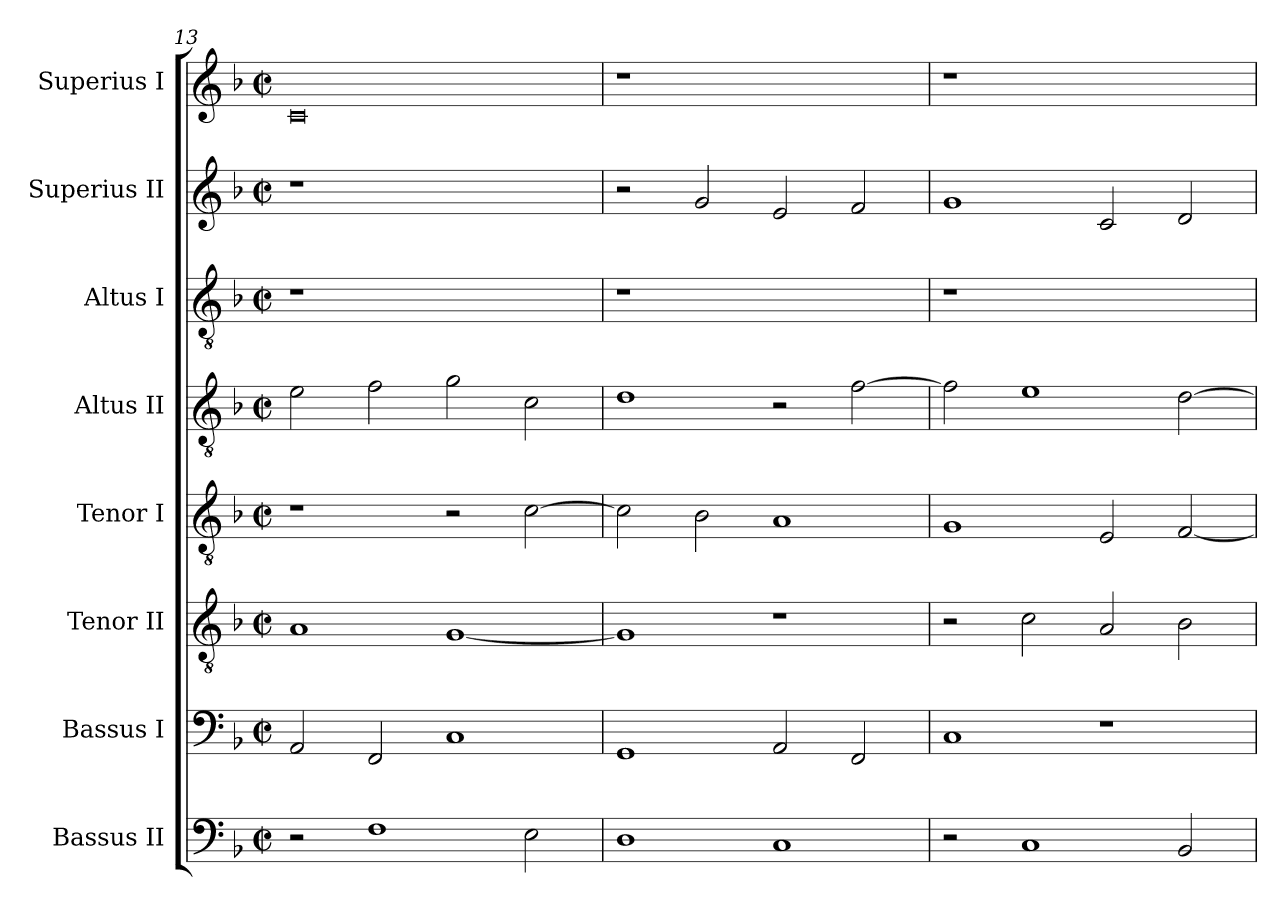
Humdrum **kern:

**kern	**kern	**kern	**kern	**kern	**kern	**kern	**kern
*part8	*part7	*part6	*part5	*part4	*part3	*part2	*part1
*staff8	*staff7	*staff6	*staff5	*staff4	*staff3	*staff2	*staff1
*I"Bassus II	*I"Bassus I	*I"Tenor II	*I"Tenor I	*I"Altus II	*I"Altus I	*I"Superius II	*I"Superius I
*I'B.	*I'B.	*I'T.	*I'T.	*	*	*I'S.	*I'S.
*clefF4	*clefF4	*clefGv2	*clefGv2	*clefGv2	*clefGv2	*clefG2	*clefG2
*	*	*ITrd7c12	*ITrd7c12	*ITrd7c12	*ITrd7c12	*	*
*k[b-]	*k[b-]	*k[b-]	*k[b-]	*k[b-]	*k[b-]	*k[b-]	*k[b-]
*F:	*F:	*F:	*F:	*F:	*F:	*F:	*F:
*M2/2	*M2/2	*M2/2	*M2/2	*M2/2	*M2/2	*M2/2	*M2/2
*met(c|)	*met(c|)	*met(c|)	*met(c|)	*met(c|)	*met(c|)	*met(c|)	*met(c|)
=13	=13	=13	=13	=13	=13	=13	=13
!	!	!	!	!	!LO:N:vis=1	!LO:N:vis=1	!
2r	2AAi/	1AAi	1r	2Ei\	1r	1r	0ci
1Fi	2FFi/	.	.	2Fi\	.	.	.
.	1Ci	[<1GGi	2r	2Gi\	1ryy	1ryy	.
2Ei\	.	.	[>2Ci\	2Ci\	.	.	.
!!LO:PB:g=z
=14	=14	=14	=14	=14	=14	=14	=14
!	!	!	!	!	!LO:N:vis=1	!	!LO:N:vis=1
1Di	1GGi	1GGi]	2Ci\]	1Di	1r	2r	1r
.	.	.	2BB-i\	.	.	2gi/	.
1Ci	2AAi/	1r	1AAi	2r	1ryy	2ei/	1ryy
.	2FFi/	.	.	[>2Fi\	.	2fi/	.
=15	=15	=15	=15	=15	=15	=15	=15
!	!	!	!	!	!LO:N:vis=1	!	!LO:N:vis=1
2r	1Ci	2r	1GGi	2Fi\]	1r	1gi	1r
1Ci	.	2Ci\	.	1Ei	.	.	.
.	1r	2AAi/	2EEi/	.	1ryy	2ci/	1ryy
2BB-i/	.	2BB-i\	[<2FFi/	[>2Di\	.	2di/	.
=	=	=	=	=	=	=	=
*-	*-	*-	*-	*-	*-	*-	*-
